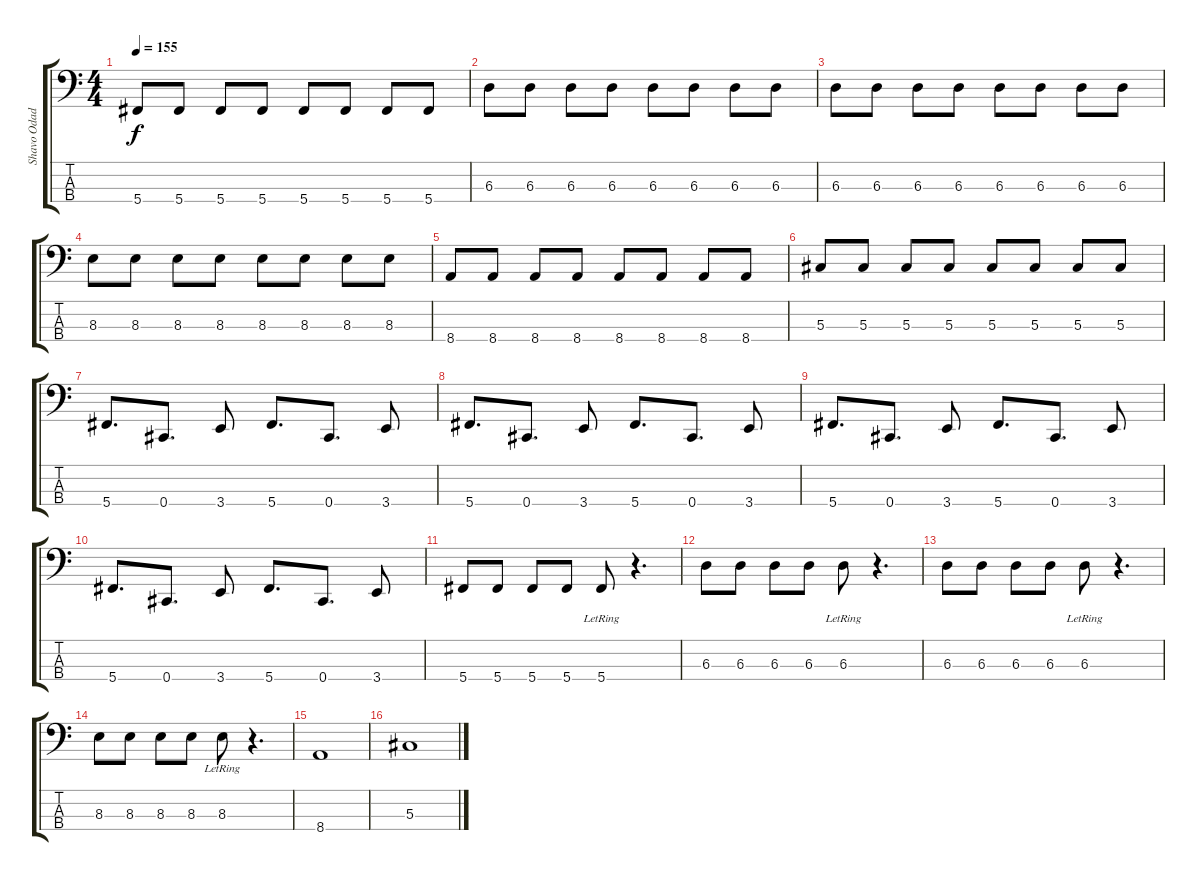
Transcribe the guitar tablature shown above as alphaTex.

\track ("Shavo Odadjian Bass Guitar" "Shavo Odad") {instrument electricbassfinger}
\staff {score tabs}
\tuning (Gb2 Db2 Ab1 Db1) {hide}
\ts (4 4)
\tempo 155
\clef f4
\ks c
5.4.8{dy f} 5.4.8 5.4.8 5.4.8 5.4.8 5.4.8 5.4.8 5.4.8 |
6.3.8 6.3.8 6.3.8 6.3.8 6.3.8 6.3.8 6.3.8 6.3.8 |
6.3.8 6.3.8 6.3.8 6.3.8 6.3.8 6.3.8 6.3.8 6.3.8 |
8.3.8 8.3.8 8.3.8 8.3.8 8.3.8 8.3.8 8.3.8 8.3.8 |
8.4.8 8.4.8 8.4.8 8.4.8 8.4.8 8.4.8 8.4.8 8.4.8 |
5.3.8 5.3.8 5.3.8 5.3.8 5.3.8 5.3.8 5.3.8 5.3.8 |
5.4.8{d} 0.4.8{d} 3.4.8 5.4.8{d} 0.4.8{d} 3.4.8 |
5.4.8{d} 0.4.8{d} 3.4.8 5.4.8{d} 0.4.8{d} 3.4.8 |
5.4.8{d} 0.4.8{d} 3.4.8 5.4.8{d} 0.4.8{d} 3.4.8 |
5.4.8{d} 0.4.8{d} 3.4.8 5.4.8{d} 0.4.8{d} 3.4.8 |
5.4.8 5.4.8 5.4.8 5.4.8 5.4{lr}.8 r.4{d} |
6.3.8 6.3.8 6.3.8 6.3.8 6.3{lr}.8 r.4{d} |
6.3.8 6.3.8 6.3.8 6.3.8 6.3{lr}.8 r.4{d} |
8.3.8 8.3.8 8.3.8 8.3.8 8.3{lr}.8 r.4{d} |
8.4.1 |
5.3.1
